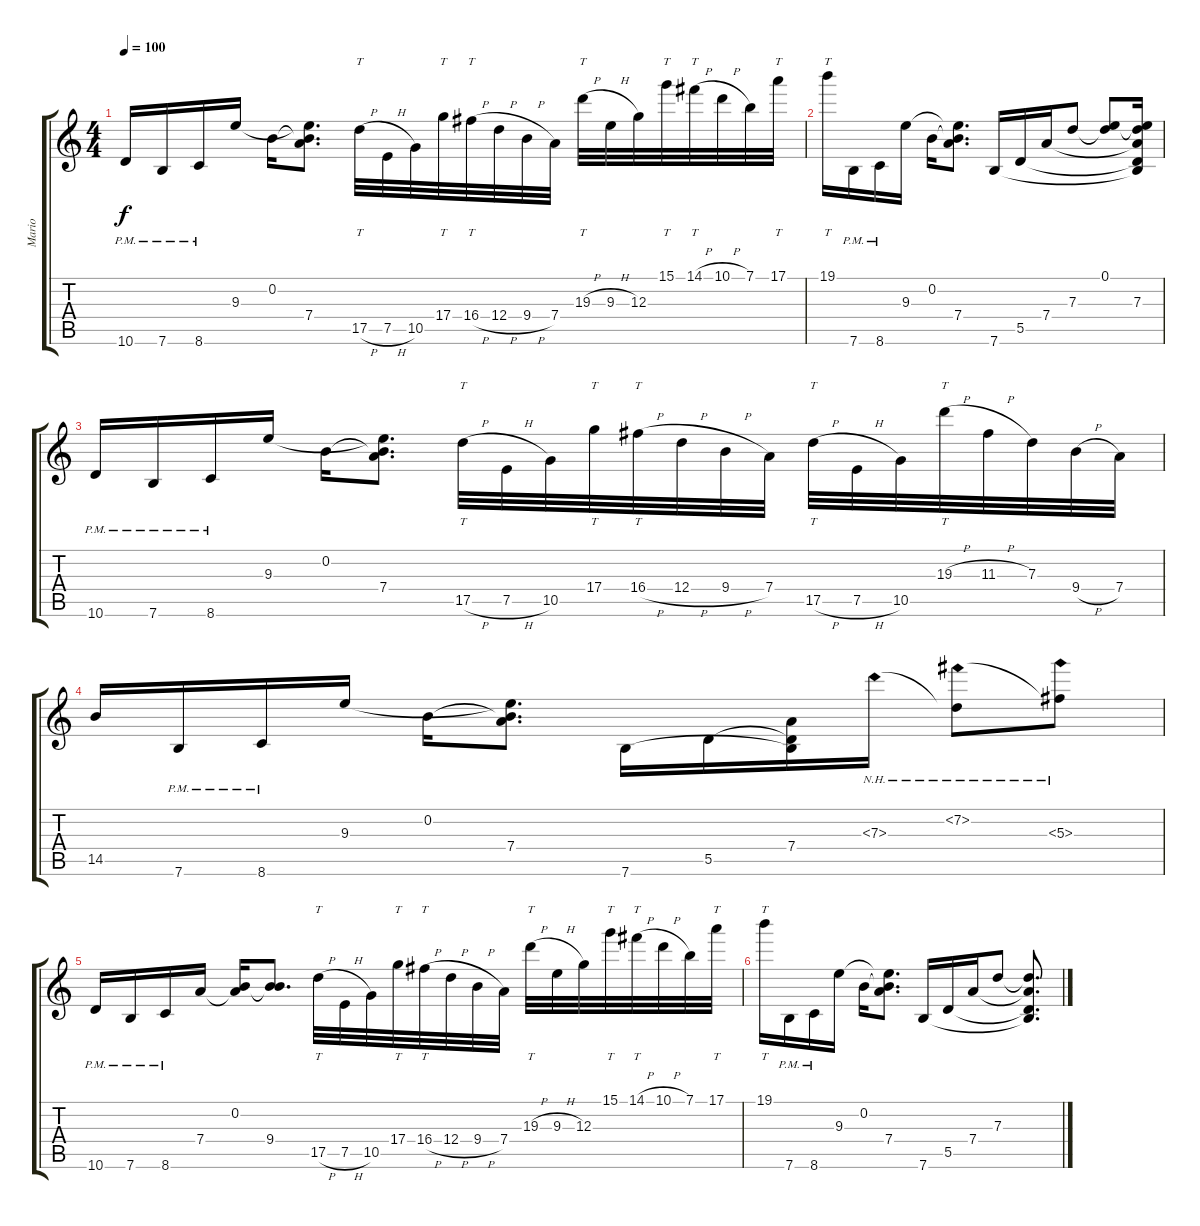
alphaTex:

\track ("Mario" "Mario") {instrument overdrivenguitar}
\staff {score tabs}
\tuning (E4 B3 G3 D3 A2 E2) {hide}
\ts (4 4)
\tempo 100
\clef g2
\ks c
10.6{pm}.16{dy f} 7.6{pm}.16 8.6{pm}.16 9.3.16 0.2.16 (0.2{t} 9.3{t} 7.4).8{d} 17.5{h}.32{tt} 7.5{h}.32 10.5.32 17.4.32{tt} 16.4{h}.32{tt} 12.4{h}.32 9.4{h}.32 7.4.32 19.3{h}.32{tt} 9.3{h}.32 12.3.32 15.1.32{tt} 14.1{h}.32{tt} 10.1{h}.32 7.1.32 17.1.32{tt} |
19.1.16{tt} 7.6{pm}.16 8.6{pm}.16 9.3.16 0.2.16 (0.2{t} 9.3{t} 7.4).8{d} 7.6.16 5.5.16 7.4.16 7.3.8 (0.1 7.3{t}).8 (0.1{t} 7.3 7.4{t} 5.5{t} 7.6{t}).16 |
10.6{pm}.16 7.6{pm}.16 8.6{pm}.16 9.3.16 0.2.16 (0.2{t} 9.3{t} 7.4).8{d} 17.5{h}.32{tt} 7.5{h}.32 10.5.32 17.4.32{tt} 16.4{h}.32{tt} 12.4{h}.32 9.4{h}.32 7.4.32 17.5{h}.32{tt} 7.5{h}.32 10.5.32 19.3{h}.32{tt} 11.3{h}.32 7.3.32 9.4{h}.32 7.4.32 |
14.5.16 7.6{pm}.16 8.6{pm}.16 9.3.16 0.2.16 (0.2{t} 9.3{t} 7.4).8{d} 7.6.16 5.5.16 (7.4 5.5{t} 7.6{t}).16 7.3{nh}.16 (7.2{nh} 7.3{t}).8 (7.2{t} 5.3{nh}).8 |
10.6{pm}.16 7.6{pm}.16 8.6{pm}.16 7.4.16 (0.2 7.4{t}).16 (0.2{t} 9.4).8{d} 17.5{h}.32{tt} 7.5{h}.32 10.5.32 17.4.32{tt} 16.4{h}.32{tt} 12.4{h}.32 9.4{h}.32 7.4.32 19.3{h}.32{tt} 9.3{h}.32 12.3.32 15.1.32{tt} 14.1{h}.32{tt} 10.1{h}.32 7.1.32 17.1.32{tt} |
19.1.16{tt} 7.6{pm}.16 8.6{pm}.16 9.3.16 0.2.16 (0.2{t} 9.3{t} 7.4).8{d} 7.6.16 5.5.16 7.4.16 7.3.8 (7.3{t} 7.4{t} 5.5{t} 7.6{t}).8{d}
